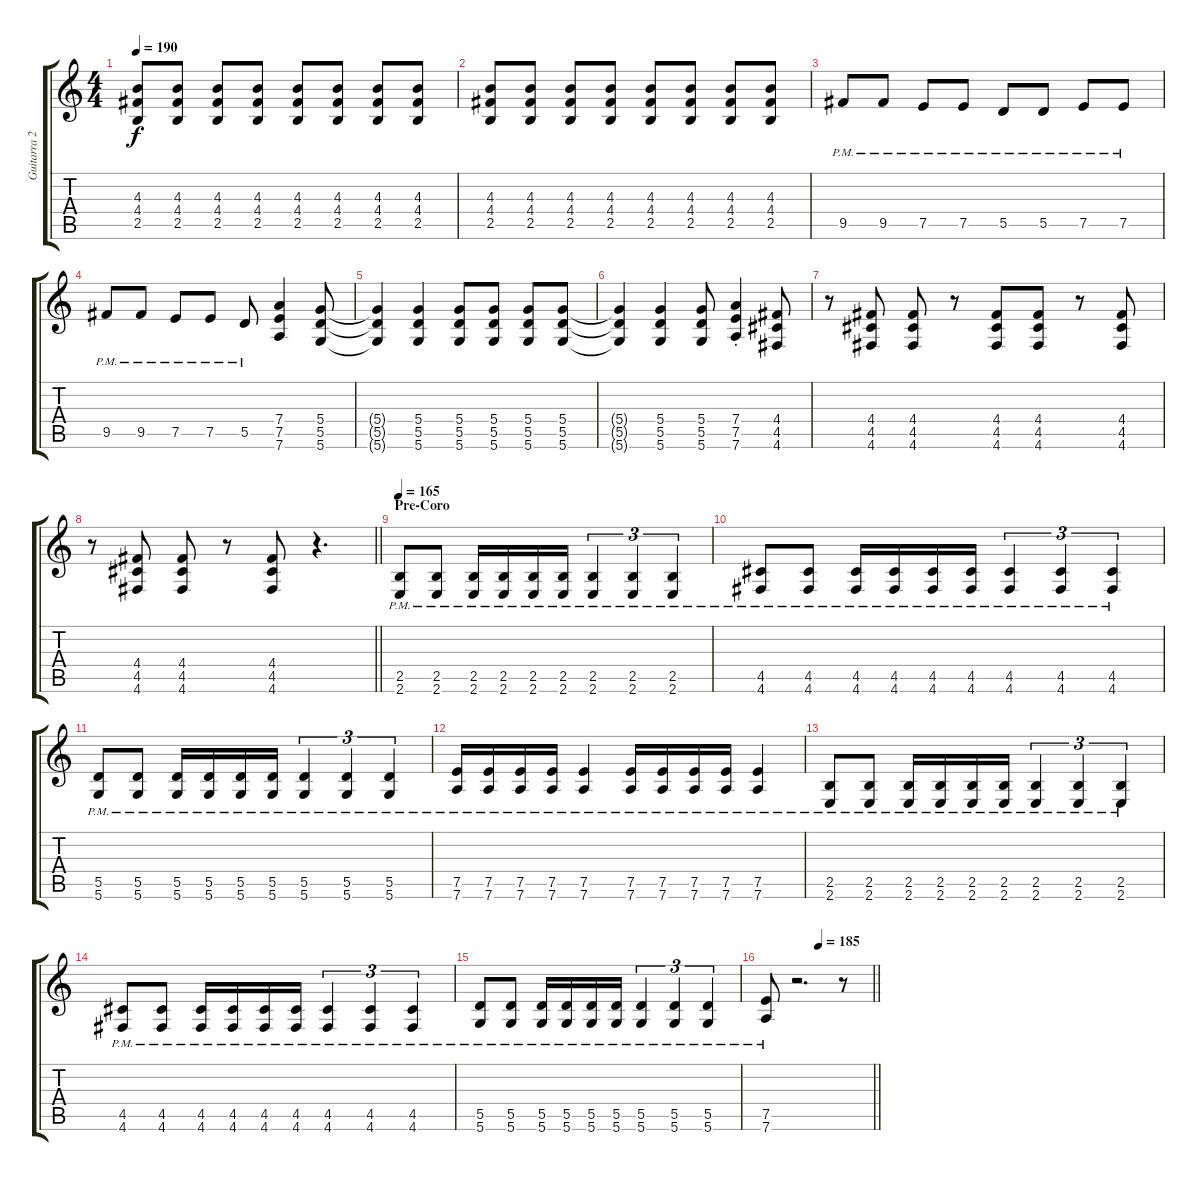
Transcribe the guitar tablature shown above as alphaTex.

\track ("Guitarra 2" "Guitarra 2") {instrument distortionguitar bank 255}
\staff {score tabs}
\tuning (E4 B3 G3 D3 A2 D2) {hide}
\ts (4 4)
\tempo 190
\clef g2
\ks c
(4.3 4.4 2.5).8{dy f} (4.3 4.4 2.5).8 (4.3 4.4 2.5).8 (4.3 4.4 2.5).8 (4.3 4.4 2.5).8 (4.3 4.4 2.5).8 (4.3 4.4 2.5).8 (4.3 4.4 2.5).8 |
(4.3 4.4 2.5).8 (4.3 4.4 2.5).8 (4.3 4.4 2.5).8 (4.3 4.4 2.5).8 (4.3 4.4 2.5).8 (4.3 4.4 2.5).8 (4.3 4.4 2.5).8 (4.3 4.4 2.5).8 |
9.5{pm}.8 9.5{pm}.8 7.5{pm}.8 7.5{pm}.8 5.5{pm}.8 5.5{pm}.8 7.5{pm}.8 7.5{pm}.8 |
9.5{pm}.8 9.5{pm}.8 7.5{pm}.8 7.5{pm}.8 5.5{pm}.8 (7.4 7.5 7.6).4 (5.4 5.5 5.6).8 |
(5.4{t} 5.5{t} 5.6{t}).4 (5.4 5.5 5.6).4 (5.4 5.5 5.6).8 (5.4 5.5 5.6).8 (5.4 5.5 5.6).8 (5.4 5.5 5.6).8 |
(5.4{t} 5.5{t} 5.6{t}).4 (5.4 5.5 5.6).4 (5.4 5.5 5.6).8 (7.4{st} 7.5{st} 7.6{st}).4 (4.4 4.5 4.6).8 |
r.8 (4.4 4.5 4.6).8 (4.4 4.5 4.6).8 r.8 (4.4 4.5 4.6).8 (4.4 4.5 4.6).8 r.8 (4.4 4.5 4.6).8 |
\barLineRight lightlight
r.8 (4.4 4.5 4.6).8 (4.4 4.5 4.6).8 r.8 (4.4 4.5 4.6).8 r.4{d} |
\section ("" "Pre-Coro")
\tempo 165
(2.5{pm} 2.6{pm}).8 (2.5{pm} 2.6{pm}).8 (2.5{pm} 2.6{pm}).16 (2.5{pm} 2.6{pm}).16 (2.5{pm} 2.6{pm}).16 (2.5{pm} 2.6{pm}).16 (2.5{pm} 2.6{pm}).4{tu (3 2)} (2.5{pm} 2.6{pm}).4{tu (3 2)} (2.5{pm} 2.6{pm}).4{tu (3 2)} |
(4.5{pm} 4.6{pm}).8 (4.5{pm} 4.6{pm}).8 (4.5{pm} 4.6{pm}).16 (4.5{pm} 4.6{pm}).16 (4.5{pm} 4.6{pm}).16 (4.5{pm} 4.6{pm}).16 (4.5{pm} 4.6{pm}).4{tu (3 2)} (4.5{pm} 4.6{pm}).4{tu (3 2)} (4.5{pm} 4.6{pm}).4{tu (3 2)} |
(5.5{pm} 5.6{pm}).8 (5.5{pm} 5.6{pm}).8 (5.5{pm} 5.6{pm}).16 (5.5{pm} 5.6{pm}).16 (5.5{pm} 5.6{pm}).16 (5.5{pm} 5.6{pm}).16 (5.5{pm} 5.6{pm}).4{tu (3 2)} (5.5{pm} 5.6{pm}).4{tu (3 2)} (5.5{pm} 5.6{pm}).4{tu (3 2)} |
(7.5{pm} 7.6{pm}).16 (7.5{pm} 7.6{pm}).16 (7.5{pm} 7.6{pm}).16 (7.5{pm} 7.6{pm}).16 (7.5{pm} 7.6{pm}).4 (7.5{pm} 7.6{pm}).16 (7.5{pm} 7.6{pm}).16 (7.5{pm} 7.6{pm}).16 (7.5{pm} 7.6{pm}).16 (7.5{pm} 7.6{pm}).4 |
(2.5{pm} 2.6{pm}).8 (2.5{pm} 2.6{pm}).8 (2.5{pm} 2.6{pm}).16 (2.5{pm} 2.6{pm}).16 (2.5{pm} 2.6{pm}).16 (2.5{pm} 2.6{pm}).16 (2.5{pm} 2.6{pm}).4{tu (3 2)} (2.5{pm} 2.6{pm}).4{tu (3 2)} (2.5{pm} 2.6{pm}).4{tu (3 2)} |
(4.5{pm} 4.6{pm}).8 (4.5{pm} 4.6{pm}).8 (4.5{pm} 4.6{pm}).16 (4.5{pm} 4.6{pm}).16 (4.5{pm} 4.6{pm}).16 (4.5{pm} 4.6{pm}).16 (4.5{pm} 4.6{pm}).4{tu (3 2)} (4.5{pm} 4.6{pm}).4{tu (3 2)} (4.5{pm} 4.6{pm}).4{tu (3 2)} |
(5.5{pm} 5.6{pm}).8 (5.5{pm} 5.6{pm}).8 (5.5{pm} 5.6{pm}).16 (5.5{pm} 5.6{pm}).16 (5.5{pm} 5.6{pm}).16 (5.5{pm} 5.6{pm}).16 (5.5{pm} 5.6{pm}).4{tu (3 2)} (5.5{pm} 5.6{pm}).4{tu (3 2)} (5.5{pm} 5.6{pm}).4{tu (3 2)} |
\tempo (185 0.5)
\barLineRight lightlight
(7.5{pm} 7.6{pm}).8 r.2{d} r.8
